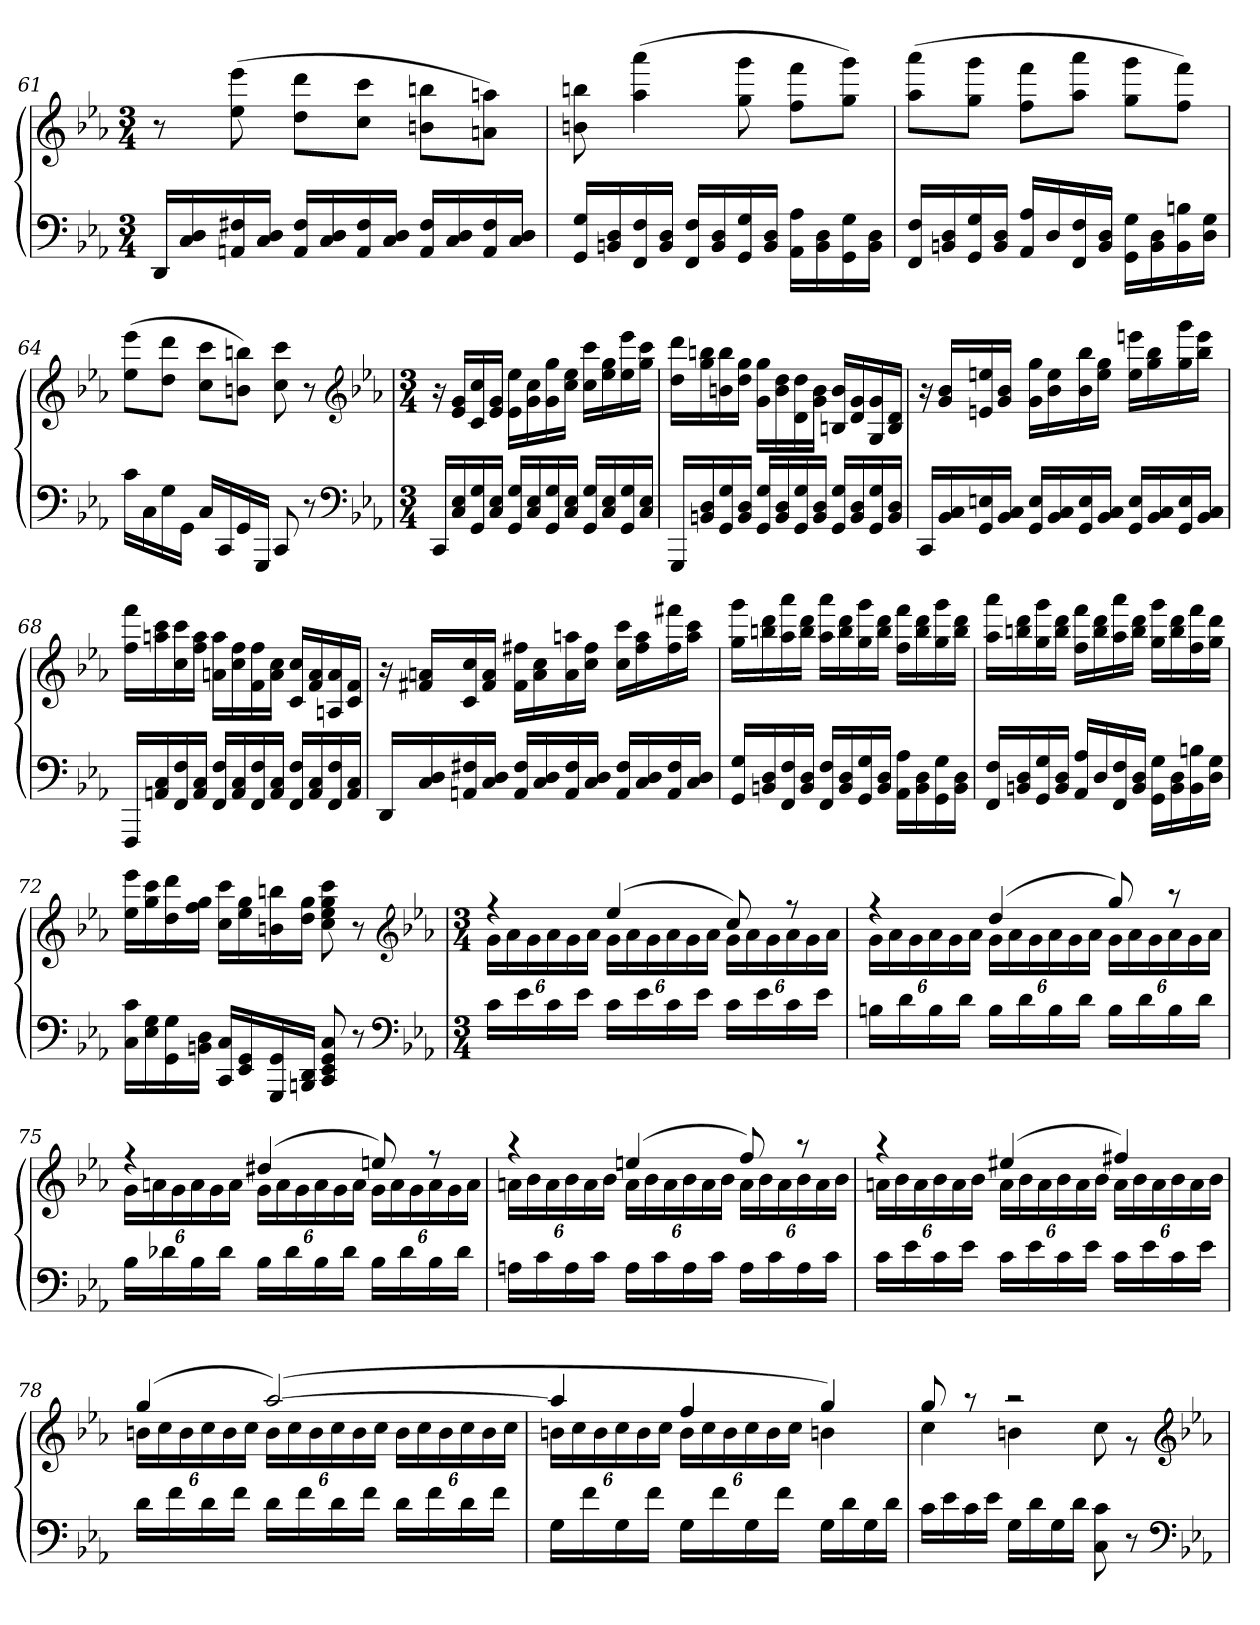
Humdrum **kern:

**kern	**kern
*part1	*part1
*staff2	*staff1
*clefF4	*clefG2
*k[b-e-a-]	*k[b-e-a-]
*c:	*c:
*M3/4	*M3/4
=61	=61
16DDLL	8r
16C 16D	.
16AAn 16F#X	(8ee- 8eee-
16C 16DJJ	.
16AA 16F#LL	8dd 8dddL
16C 16D	.
16AA 16F#	8cc 8cccJ
16C 16DJJ	.
16AA 16F#LL	8bn 8bbnL
16C 16D	.
16AA 16F#	8an 8aanJ)
16C 16DJJ	.
=62	=62
16GG 16GLL	8bn 8bbn
16BBn 16D	.
16FF 16F	(4aa- 4aaa-
16BB 16DJJ	.
16FF 16FLL	.
16BB 16D	.
16GG 16G	8gg 8ggg
16BB 16DJJ	.
16AA- 16A-LL	8ff 8fffL
16BB 16D	.
16GG 16G	8gg 8gggJ)
16BB 16DJJ	.
=63	=63
16FF 16FLL	(8aa- 8aaa-L
16BBn 16D	.
16GG 16G	8gg 8gggJ
16BB 16DJJ	.
16AA- 16A-LL	8ff 8fffL
16D	.
16FF 16F	8aa- 8aaa-J
16BB 16DJJ	.
16GG 16GLL	8gg 8gggL
16BB 16D	.
16BB 16Bn	8ff 8fffJ)
16D 16GJJ	.
=64	=64
16cLL	(8ee- 8eee-L
16C	.
16G	8dd 8dddJ
16GGJJ	.
16CLL	8cc 8cccL
16CC	.
16GG	8bn 8bbnJ)
16GGGJJ	.
8CC	8cc 8ccc
8r	8r
*clefF4	*clefG2
*k[b-e-a-]	*k[b-e-a-]
*c:	*c:
=65	=65
*M3/4	*M3/4
16CCLL	16r
16C 16E-	16e- 16gLL
16GG 16G	16c 16cc
16C 16E-JJ	16e- 16gJJ
16GG 16GLL	16e- 16ee-LL
16C 16E-	16g 16cc
16GG 16G	16g 16gg
16C 16E-JJ	16cc 16ee-JJ
16GG 16GLL	16cc 16cccLL
16C 16E-	16ee- 16gg
16GG 16G	16ee- 16eee-
16C 16E-JJ	16gg 16cccJJ
=66	=66
16GGGLL	16dd 16dddLL
16BBn 16D	16gg 16bbn
16GG 16G	16bn 16bb
16BB 16DJJ	16dd 16ggJJ
16GG 16GLL	16g 16ggLL
16BB 16D	16b 16dd
16GG 16G	16d 16dd
16BB 16DJJ	16g 16bJJ
16GG 16GLL	16Bn 16bLL
16BB 16D	16d 16g
16GG 16G	16G 16g
16BB 16DJJ	16B 16dJJ
=67	=67
16CCLL	16r
16BB- 16C	16g 16b-LL
16GG 16En	16en 16een
16BB- 16CJJ	16g 16b-JJ
16GG 16ELL	16g 16ggLL
16BB- 16C	16b- 16ee
16GG 16E	16b- 16bb-
16BB- 16CJJ	16ee 16ggJJ
16GG 16ELL	16ee 16eeenLL
16BB- 16C	16gg 16bb-
16GG 16E	16gg 16ggg
16BB- 16CJJ	16bb- 16eeeJJ
=68	=68
16FFFLL	16ff 16fffLL
16AAn 16C	16aan 16ccc
16FF 16F	16cc 16ccc
16AA 16CJJ	16ff 16aaJJ
16FF 16FLL	16an 16aaLL
16AA 16C	16cc 16ff
16FF 16F	16f 16ff
16AA 16CJJ	16a 16ccJJ
16FF 16FLL	16c 16ccLL
16AA 16C	16f 16a
16FF 16F	16An 16a
16AA 16CJJ	16c 16fJJ
=69	=69
16DDLL	16r
16C 16D	16f#X 16anLL
16AAn 16F#X	16c 16cc
16C 16DJJ	16f# 16aJJ
16AA 16F#LL	16f# 16ff#XLL
16C 16D	16a 16cc
16AA 16F#	16a 16aan
16C 16DJJ	16cc 16ff#JJ
16AA 16F#LL	16cc 16cccLL
16C 16D	16ff# 16aa
16AA 16F#	16ff# 16fff#X
16C 16DJJ	16aa 16cccJJ
=70	=70
16GG 16GLL	16gg 16gggLL
16BBn 16D	16bbn 16ddd
16FF 16F	16aa- 16aaa-
16BB 16DJJ	16bb 16dddJJ
16FF 16FLL	16aa- 16aaa-LL
16BB 16D	16bb 16ddd
16GG 16G	16gg 16ggg
16BB 16DJJ	16bb 16dddJJ
16AA- 16A-LL	16ff 16fffLL
16BB 16D	16bb 16ddd
16GG 16G	16gg 16ggg
16BB 16DJJ	16bb 16dddJJ
=71	=71
16FF 16FLL	16aa- 16aaa-LL
16BBn 16D	16bbn 16ddd
16GG 16G	16gg 16ggg
16BB 16DJJ	16bb 16dddJJ
16AA- 16A-LL	16ff 16fffLL
16D	16bb 16ddd
16FF 16F	16aa- 16aaa-
16BB 16DJJ	16bb 16dddJJ
16GG 16GLL	16gg 16gggLL
16BB 16D	16bb 16ddd
16BB 16Bn	16ff 16fff
16D 16GJJ	16gg 16dddJJ
=72	=72
16C 16cLL	16ee- 16eee-LL
16E- 16G	16gg 16ccc
16GG 16G	16dd 16ddd
16BBn 16DJJ	16ff 16ggJJ
16CC 16CLL	16cc 16cccLL
16EE- 16GG	16ee- 16gg
16GGG 16GG	16bn 16bbn
16BBBn 16DDJJ	16dd 16ggJJ
8CC 8EE- 8GG 8C	8cc 8ee- 8gg 8ccc
8r	8r
*clefF4	*clefG2
*k[b-e-a-]	*k[b-e-a-]
*c:	*c:
=73	=73
*M3/4	*M3/4
*	*^
16cLL	4r	24gLL
.	.	24a-
16e-	.	.
.	.	24g
16c	.	24a-
.	.	24g
16e-JJ	.	.
.	.	24a-JJ
16cLL	(4ee-	24gLL
.	.	24a-
16e-	.	.
.	.	24g
16c	.	24a-
.	.	24g
16e-JJ	.	.
.	.	24a-JJ
16cLL	8cc)	24gLL
.	.	24a-
16e-	.	.
.	.	24g
16c	8r	24a-
.	.	24g
16e-JJ	.	.
.	.	24a-JJ
=74	=74	=74
16BnLL	4r	24gLL
.	.	24a-
16d	.	.
.	.	24g
16B	.	24a-
.	.	24g
16dJJ	.	.
.	.	24a-JJ
16BLL	(4dd	24gLL
.	.	24a-
16d	.	.
.	.	24g
16B	.	24a-
.	.	24g
16dJJ	.	.
.	.	24a-JJ
16BLL	8gg)	24gLL
.	.	24a-
16d	.	.
.	.	24g
16B	8r	24a-
.	.	24g
16dJJ	.	.
.	.	24a-JJ
=75	=75	=75
16B-LL	4r	24gLL
.	.	24an
16d-X	.	.
.	.	24g
16B-	.	24a
.	.	24g
16d-JJ	.	.
.	.	24aJJ
16B-LL	(4dd#X	24gLL
.	.	24a
16d-	.	.
.	.	24g
16B-	.	24a
.	.	24g
16d-JJ	.	.
.	.	24aJJ
16B-LL	8een)	24gLL
.	.	24a
16d-	.	.
.	.	24g
16B-	8r	24a
.	.	24g
16d-JJ	.	.
.	.	24aJJ
=76	=76	=76
16AnLL	4r	24anLL
.	.	24b-
16c	.	.
.	.	24a
16A	.	24b-
.	.	24a
16cJJ	.	.
.	.	24b-JJ
16ALL	(4een	24aLL
.	.	24b-
16c	.	.
.	.	24a
16A	.	24b-
.	.	24a
16cJJ	.	.
.	.	24b-JJ
16ALL	8ff)	24aLL
.	.	24b-
16c	.	.
.	.	24a
16A	8r	24b-
.	.	24a
16cJJ	.	.
.	.	24b-JJ
=77	=77	=77
16cLL	4r	24anLL
.	.	24b-
16e-	.	.
.	.	24a
16c	.	24b-
.	.	24a
16e-JJ	.	.
.	.	24b-JJ
16cLL	(4ee#X	24aLL
.	.	24b-
16e-	.	.
.	.	24a
16c	.	24b-
.	.	24a
16e-JJ	.	.
.	.	24b-JJ
16cLL	4ff#X)	24aLL
.	.	24b-
16e-	.	.
.	.	24a
16c	.	24b-
.	.	24a
16e-JJ	.	.
.	.	24b-JJ
=78	=78	=78
16dLL	(4gg	24bnLL
.	.	24cc
16f	.	.
.	.	24b
16d	.	24cc
.	.	24b
16fJJ	.	.
.	.	24ccJJ
16dLL	([2aa-)	24bLL
.	.	24cc
16f	.	.
.	.	24b
16d	.	24cc
.	.	24b
16fJJ	.	.
.	.	24ccJJ
16dLL	.	24bLL
.	.	24cc
16f	.	.
.	.	24b
16d	.	24cc
.	.	24b
16fJJ	.	.
.	.	24ccJJ
=79	=79	=79
16GLL	4aa-]	24bnLL
.	.	24cc
16f	.	.
.	.	24b
16G	.	24cc
.	.	24b
16fJJ	.	.
.	.	24ccJJ
16GLL	4ff	24bLL
.	.	24cc
16f	.	.
.	.	24b
16G	.	24cc
.	.	24b
16fJJ	.	.
.	.	24ccJJ
16GLL	4gg)	4bn
16d	.	.
16G	.	.
16dJJ	.	.
=80	=80	=80
16cLL	8gg	4cc
16e-	.	.
16c	8r	.
16e-JJ	.	.
16GLL	2r	4bn
16d	.	.
16G	.	.
16dJJ	.	.
8C 8c	.	8cc
8r	.	8r
*	*v	*v
*clefF4	*clefG2
*k[b-e-a-]	*k[b-e-a-]
*c:	*c:
=	=
*-	*-
